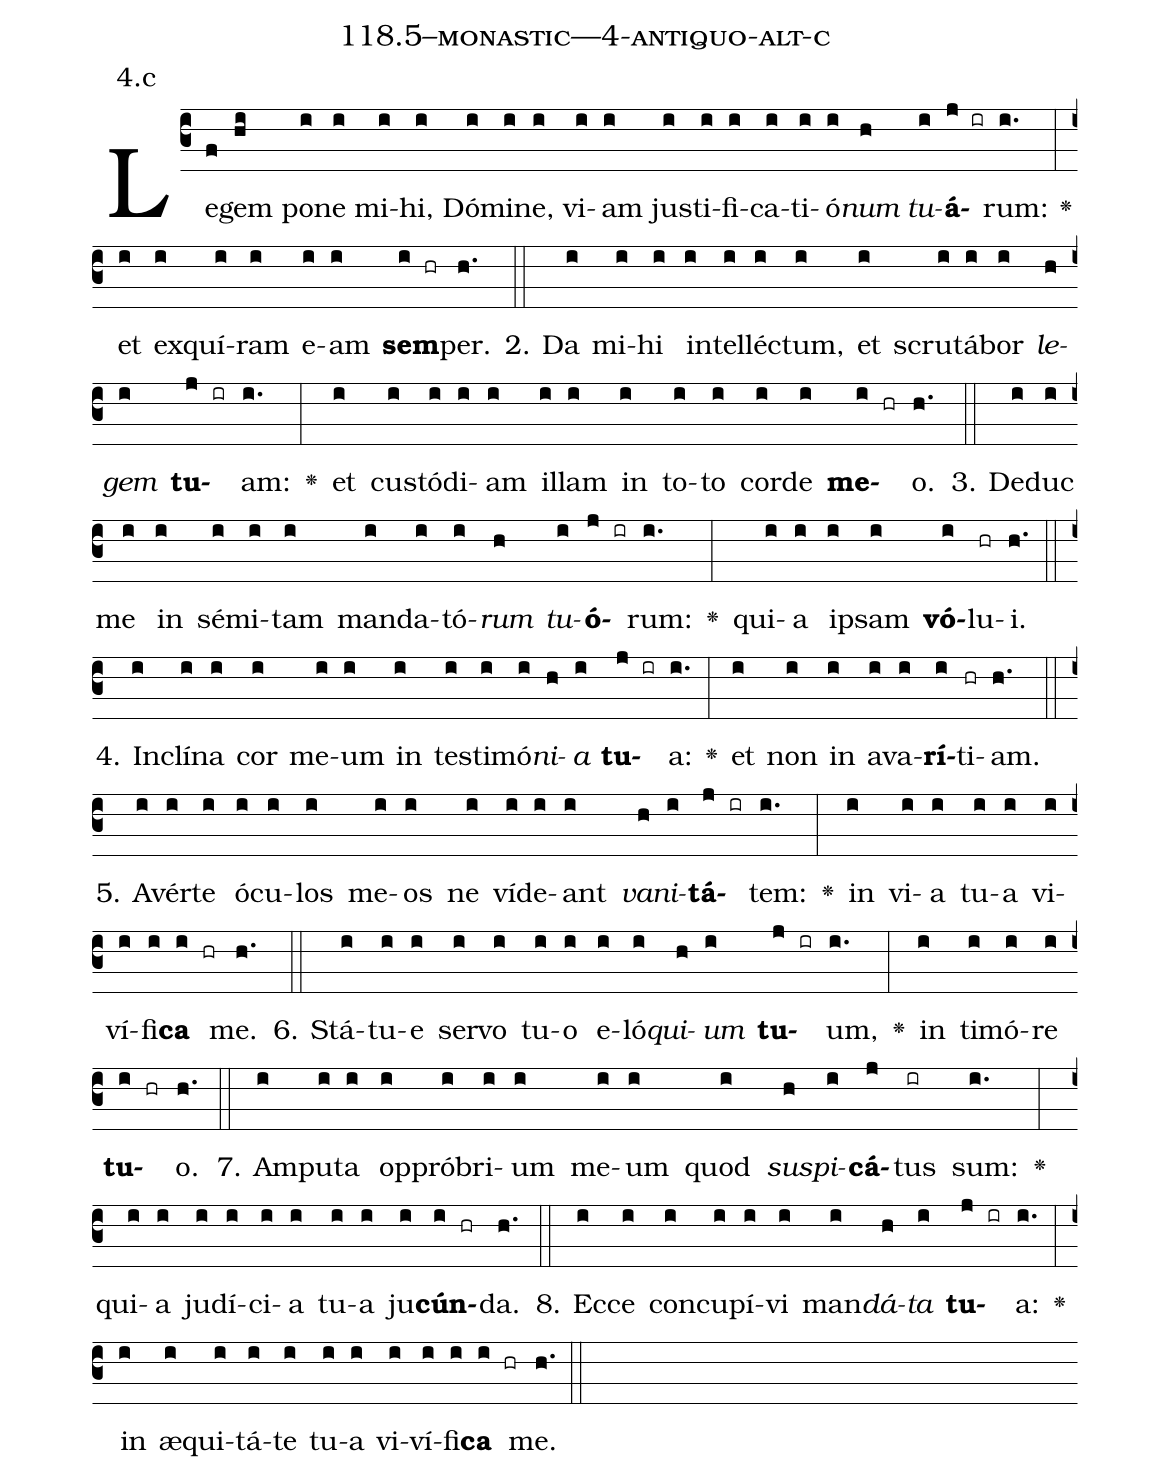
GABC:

name: 118.5--monastic---4-antiquo-alt-c;
annotation: 4.c;
%%
(c3)Le(f)gem(hi) po(i)ne(i) mi(i)hi,(i) Dó(i)mi(i)ne,(i) vi(i)am(i) jus(i)ti(i)fi(i)ca(i)ti(i)ó(i)<i>num</i>(h) <i>tu</i>(i)<b>á</b>(j ir)rum:(i.) <v>\greheightstar</v>(:) et(i) ex(i)quí(i)ram(i) e(i)am(i) <b>sem</b>(i hr)per.(h.) (::)
2. Da(i) mi(i)hi(i) in(i)tel(i)léc(i)tum,(i) et(i) scru(i)tá(i)bor(i) <i>le</i>(h)<i>gem</i>(i) <b>tu</b>(j ir)am:(i.) <v>\greheightstar</v>(:) et(i) cus(i)tó(i)di(i)am(i) il(i)lam(i) in(i) to(i)to(i) cor(i)de(i) <b>me</b>(i hr)o.(h.) (::)
3. De(i)duc(i) me(i) in(i) sé(i)mi(i)tam(i) man(i)da(i)tó(i)<i>rum</i>(h) <i>tu</i>(i)<b>ó</b>(j ir)rum:(i.) <v>\greheightstar</v>(:) qui(i)a(i) ip(i)sam(i) <b>vó</b>(i)lu(hr)i.(h.) (::)
4. In(i)clí(i)na(i) cor(i) me(i)um(i) in(i) tes(i)ti(i)mó(i)<i>ni</i>(h)<i>a</i>(i) <b>tu</b>(j ir)a:(i.) <v>\greheightstar</v>(:) et(i) non(i) in(i) a(i)va(i)<b>rí</b>(i)ti(hr)am.(h.) (::)
5. A(i)vér(i)te(i) ó(i)cu(i)los(i) me(i)os(i) ne(i) ví(i)de(i)ant(i) <i>va</i>(h)<i>ni</i>(i)<b>tá</b>(j ir)tem:(i.) <v>\greheightstar</v>(:) in(i) vi(i)a(i) tu(i)a(i) vi(i)ví(i)fi(i)<b>ca</b>(i hr) me.(h.) (::)
6. Stá(i)tu(i)e(i) ser(i)vo(i) tu(i)o(i) e(i)ló(i)<i>qui</i>(h)<i>um</i>(i) <b>tu</b>(j ir)um,(i.) <v>\greheightstar</v>(:) in(i) ti(i)mó(i)re(i) <b>tu</b>(i hr)o.(h.) (::)
7. Am(i)pu(i)ta(i) op(i)pró(i)bri(i)um(i) me(i)um(i) quod(i) <i>su</i>(h)<i>spi</i>(i)<b>cá</b>(j)tus(ir) sum:(i.) <v>\greheightstar</v>(:) qui(i)a(i) ju(i)dí(i)ci(i)a(i) tu(i)a(i) ju(i)<b>cún</b>(i hr)da.(h.) (::)
8. Ec(i)ce(i) con(i)cu(i)pí(i)vi(i) man(i)<i>dá</i>(h)<i>ta</i>(i) <b>tu</b>(j ir)a:(i.) <v>\greheightstar</v>(:) in(i) æ(i)qui(i)tá(i)te(i) tu(i)a(i) vi(i)ví(i)fi(i)<b>ca</b>(i hr) me.(h.) (::)
